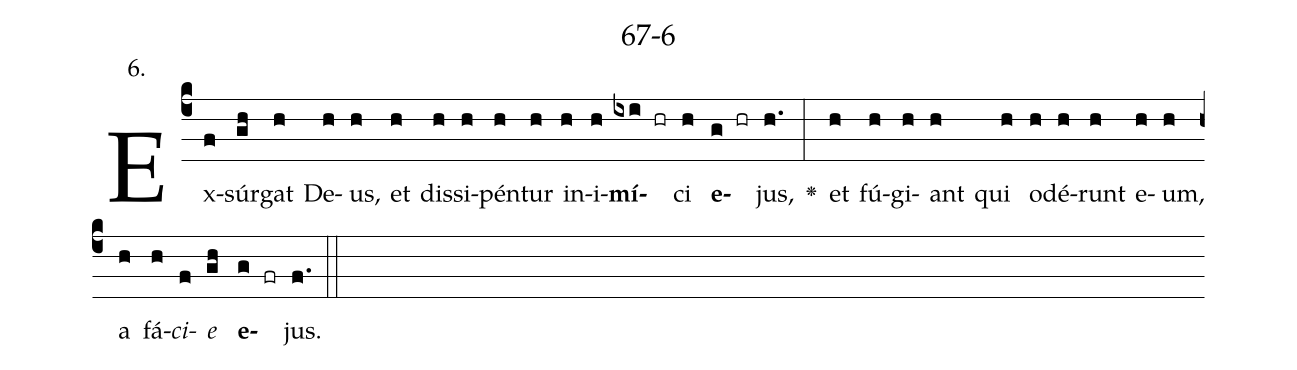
name: 67-6;
annotation: 6.;
%%
(c4)Ex(f)súr(gh)gat(h) De(h)us,(h) et(h) dis(h)si(h)pén(h)tur(h) in(h)i(h)<b>mí</b>(ixi hr)ci(h) <b>e</b>(g hr)jus,(h.) <v>\greheightstar</v>(:) et(h) fú(h)gi(h)ant(h) qui(h) o(h)dé(h)runt(h) e(h)um,(h) a(h) fá(h)<i>ci</i>(f)<i>e</i>(gh) <b>e</b>(g fr)jus.(f.) (::)


%E(h) u(h) o(f) u(gh) a(g) e.(f.) (::)
